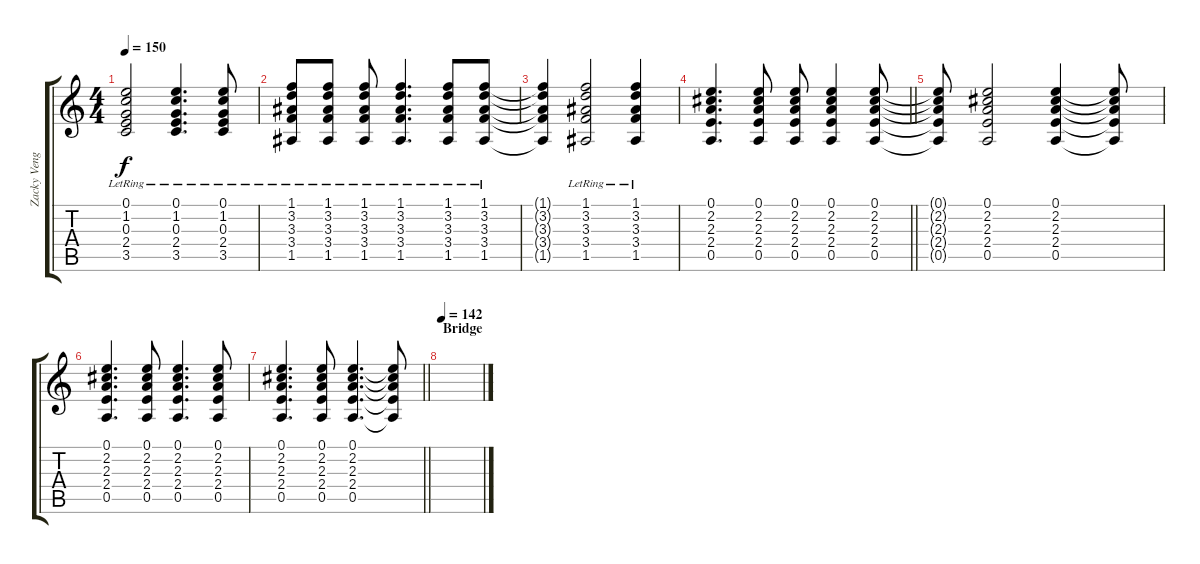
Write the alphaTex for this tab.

\track ("Zacky Vengeance Clean/Lead" "Zacky Veng") {instrument distortionguitar}
\staff {score tabs}
\tuning (E4 B3 G3 D3 A2 D2) {hide}
\ts (4 4)
\tempo 150
\clef g2
\ks c
(0.1 1.2{lr} 0.3{lr} 2.4{lr} 3.5{lr}).2{dy f} (0.1 1.2{lr} 0.3{lr} 2.4{lr} 3.5{lr}).4{d} (0.1 1.2{lr} 0.3{lr} 2.4{lr} 3.5{lr}).8 |
(1.1 3.2 3.3{lr} 3.4{lr} 1.5{lr}).8 (1.1 3.2 3.3{lr} 3.4{lr} 1.5{lr}).8 (1.1 3.2 3.3{lr} 3.4{lr} 1.5{lr}).8 (1.1 3.2 3.3{lr} 3.4{lr} 1.5{lr}).4{d} (1.1 3.2 3.3{lr} 3.4{lr} 1.5{lr}).8 (1.1 3.2 3.3{lr} 3.4{lr} 1.5{lr}).8 |
(1.1{t} 3.2{t} 3.3{t} 3.4{t} 1.5{t}).4 (1.1 3.2 3.3{lr} 3.4{lr} 1.5{lr}).2 (1.1 3.2 3.3{lr} 3.4{lr} 1.5{lr}).4 |
\barLineRight lightlight
(0.1 2.2 2.3 2.4 0.5).4{d} (0.1 2.2 2.3 2.4 0.5).8 (0.1 2.2 2.3 2.4 0.5).8 (0.1 2.2 2.3 2.4 0.5).4 (0.1 2.2 2.3 2.4 0.5).8 |
(0.1{t} 2.2{t} 2.3{t} 2.4{t} 0.5{t}).8 (0.1 2.2 2.3 2.4 0.5).2 (0.1 2.2 2.3 2.4 0.5).4 (0.1{t} 2.2{t} 2.3{t} 2.4{t} 0.5{t}).8 |
(0.1 2.2 2.3 2.4 0.5).4{d} (0.1 2.2 2.3 2.4 0.5).8 (0.1 2.2 2.3 2.4 0.5).4{d} (0.1 2.2 2.3 2.4 0.5).8 |
\barLineRight lightlight
(0.1 2.2 2.3 2.4 0.5).4{d} (0.1 2.2 2.3 2.4 0.5).8 (0.1 2.2 2.3 2.4 0.5).4{d} (0.1{t} 2.2{t} 2.3{t} 2.4{t} 0.5{t}).8 |
\section ("" "Bridge")
\tempo 142
